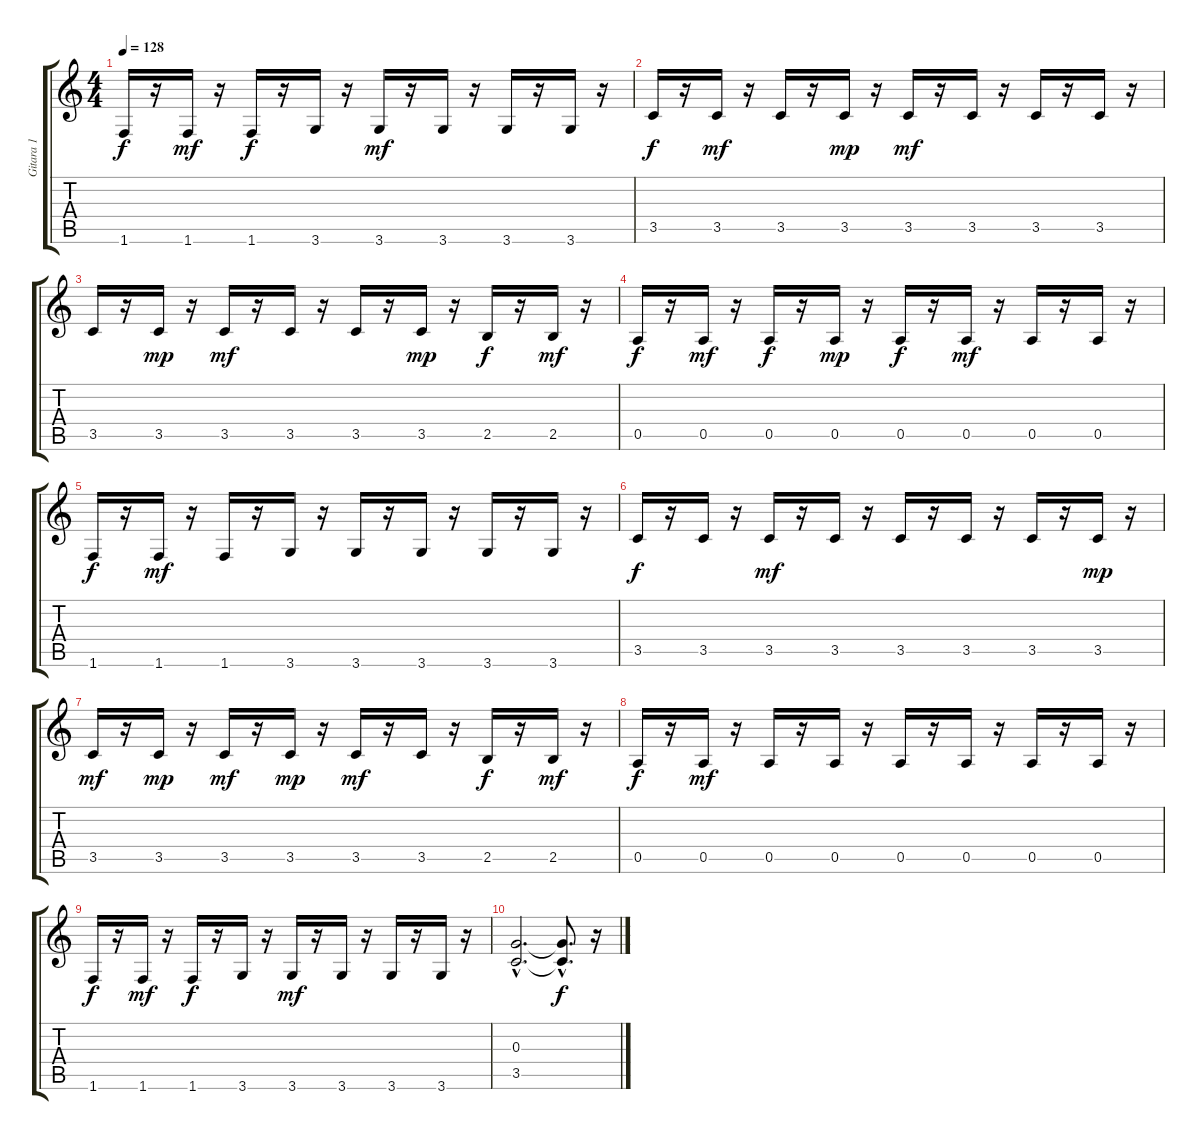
\track ("Gitara 1" "Gitara 1") {instrument distortionguitar}
\staff {score tabs}
\tuning (E4 B3 G3 D3 A2 E2) {hide}
\ts (4 4)
\tempo 128
\clef g2
\ks c
1.6.16{dy f} r.16 1.6.16{dy mf} r.16 1.6.16{dy f} r.16 3.6.16 r.16 3.6.16{dy mf} r.16 3.6.16 r.16 3.6.16 r.16 3.6.16 r.16 |
3.5.16{dy f} r.16 3.5.16{dy mf} r.16 3.5.16 r.16 3.5.16{dy mp} r.16 3.5.16{dy mf} r.16 3.5.16 r.16 3.5.16 r.16 3.5.16 r.16 |
3.5.16 r.16 3.5.16{dy mp} r.16 3.5.16{dy mf} r.16 3.5.16 r.16 3.5.16 r.16 3.5.16{dy mp} r.16 2.5.16{dy f} r.16 2.5.16{dy mf} r.16 |
0.5.16{dy f} r.16 0.5.16{dy mf} r.16 0.5.16{dy f} r.16 0.5.16{dy mp} r.16 0.5.16{dy f} r.16 0.5.16{dy mf} r.16 0.5.16 r.16 0.5.16 r.16 |
1.6.16{dy f} r.16 1.6.16{dy mf} r.16 1.6.16 r.16 3.6.16 r.16 3.6.16 r.16 3.6.16 r.16 3.6.16 r.16 3.6.16 r.16 |
3.5.16{dy f} r.16 3.5.16 r.16 3.5.16{dy mf} r.16 3.5.16 r.16 3.5.16 r.16 3.5.16 r.16 3.5.16 r.16 3.5.16{dy mp} r.16 |
3.5.16{dy mf} r.16 3.5.16{dy mp} r.16 3.5.16{dy mf} r.16 3.5.16{dy mp} r.16 3.5.16{dy mf} r.16 3.5.16 r.16 2.5.16{dy f} r.16 2.5.16{dy mf} r.16 |
0.5.16{dy f} r.16 0.5.16{dy mf} r.16 0.5.16 r.16 0.5.16 r.16 0.5.16 r.16 0.5.16 r.16 0.5.16 r.16 0.5.16 r.16 |
1.6.16{dy f} r.16 1.6.16{dy mf} r.16 1.6.16{dy f} r.16 3.6.16 r.16 3.6.16{dy mf} r.16 3.6.16 r.16 3.6.16 r.16 3.6.16 r.16 |
(0.3{hac} 3.5{hac}).2{d} (0.3{hac t} 3.5{hac t}).8{d dy f} r.16
